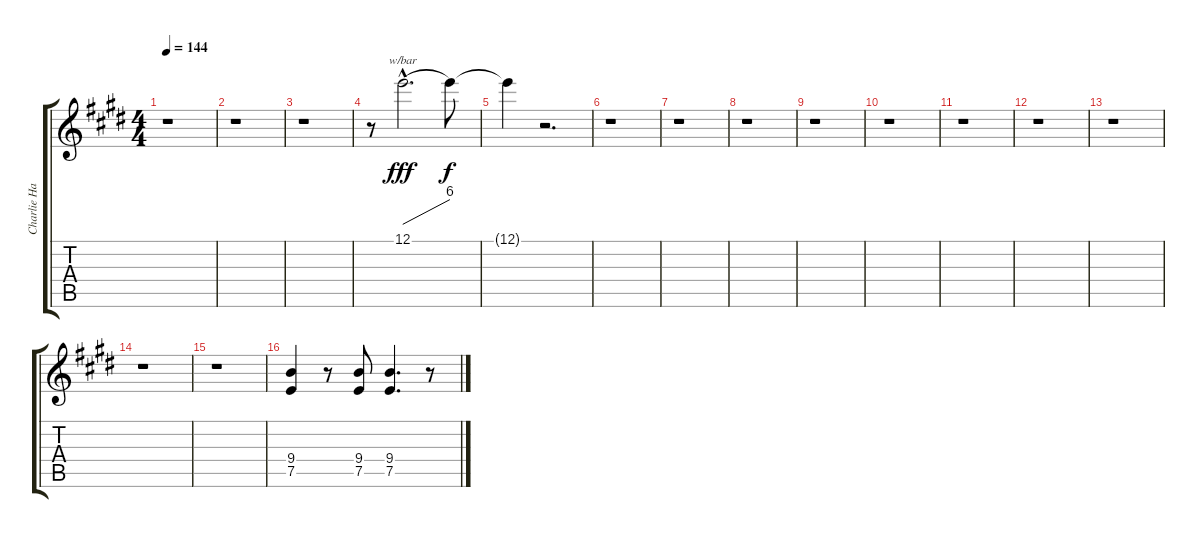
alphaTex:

\track ("Charlie Hargrett Guitar II" "Charlie Ha") {instrument electricguitarclean}
\staff {score tabs}
\tuning (E4 B3 G3 D3 A2 E2) {hide}
\ts (4 4)
\tempo 144
\clef g2
\ks c#minor
r.1{dy f} |
r.1 |
r.1 |
r.8 12.1{hac}.2{d tbe (dive default 0 0 60 24) dy fff volume 9 balance 8 instrument overdrivenguitar} 12.1{t}.8{dy f} |
12.1{t}.4 r.2{d} |
r.1 |
r.1 |
r.1 |
r.1 |
r.1 |
r.1 |
r.1 |
r.1 |
r.1 |
r.1 |
(9.4 7.5).4 r.8 (9.4 7.5).8 (9.4 7.5).4{d} r.8
